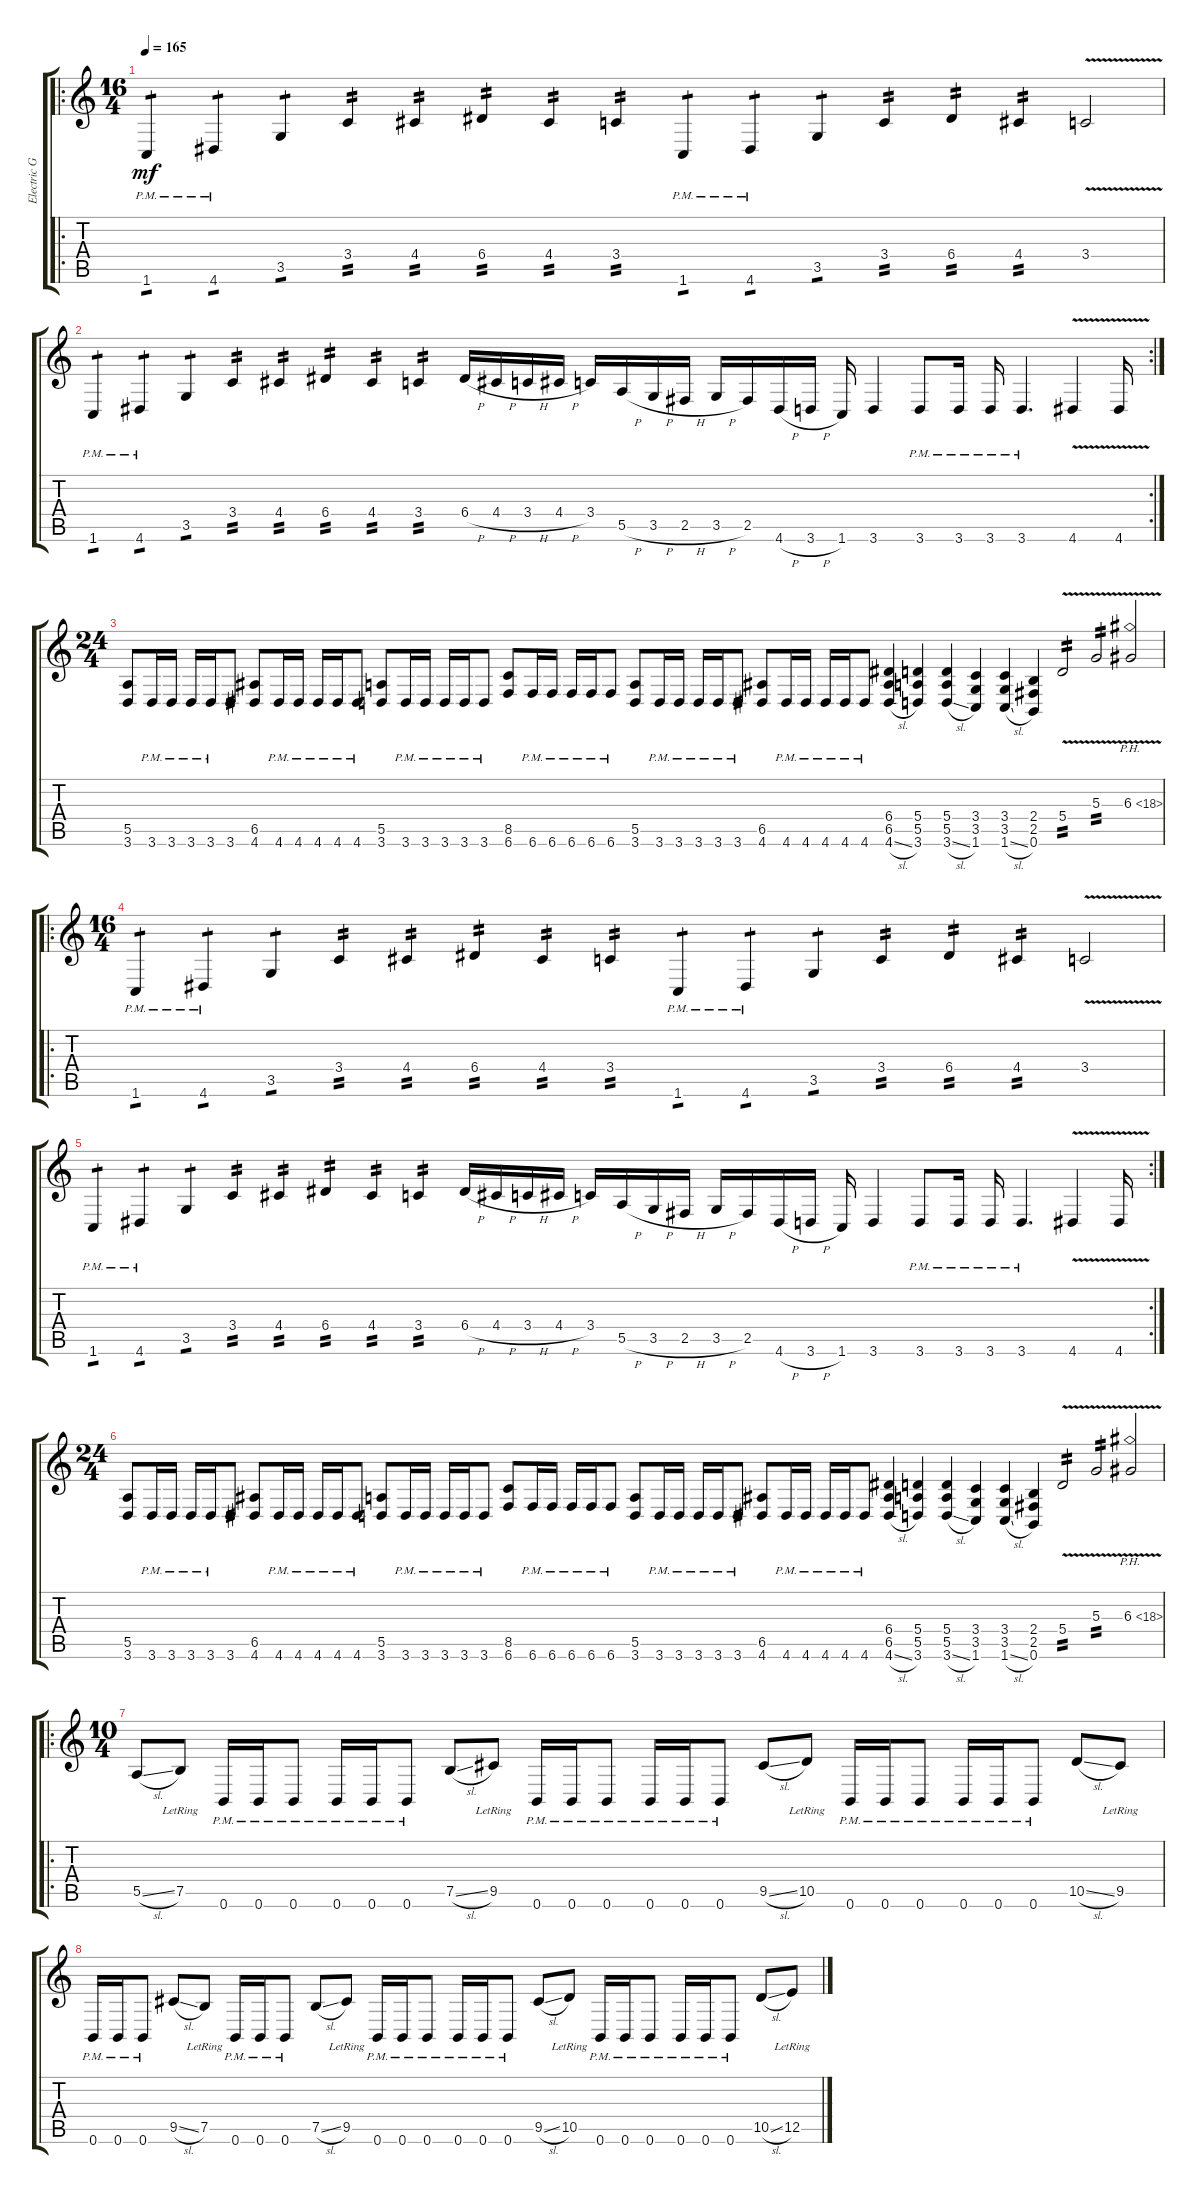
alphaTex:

\track ("Electric Guitar 1" "Electric G") {instrument distortionguitar}
\staff {score tabs}
\tuning (B3 Gb3 D3 A2 E2 B1) {hide}
\ro
\ts (16 4)
\tempo 165
\clef g2
\ks c
1.6{pm}.4{tp 1 dy mf instrument distortionguitar} 4.6{pm}.4{tp 1} 3.5.4{tp 1} 3.4.4{tp 2} 4.4.4{tp 2} 6.4.4{tp 2} 4.4.4{tp 2} 3.4.4{tp 2} 1.6{pm}.4{tp 1} 4.6{pm}.4{tp 1} 3.5.4{tp 1} 3.4.4{tp 2} 6.4.4{tp 2} 4.4.4{tp 2} 3.4{v}.2 |
\rc 2
1.6{pm}.4{tp 1} 4.6{pm}.4{tp 1} 3.5.4{tp 1} 3.4.4{tp 2} 4.4.4{tp 2} 6.4.4{tp 2} 4.4.4{tp 2} 3.4.4{tp 2} 6.4{h}.16 4.4{h}.16 3.4{h}.16 4.4{h}.16 3.4.16 5.5{h}.16 3.5{h}.16 2.5{h}.16 3.5{h}.16 2.5.16 4.6{h}.16 3.6{h}.16 1.6.16 3.6.4 3.6{pm}.8 3.6{pm}.16 3.6{pm}.16 3.6{pm}.4{d} 4.6{v}.4 4.6{v}.16 |
\ts (24 4)
(5.5 3.6).8 3.6{pm}.16 3.6{pm}.16 3.6{pm}.16 3.6{pm}.16 3.6.8 (6.5 4.6).8 4.6{pm}.16 4.6{pm}.16 4.6{pm}.16 4.6{pm}.16 4.6{pm}.8 (5.5 3.6).8 3.6{pm}.16 3.6{pm}.16 3.6{pm}.16 3.6{pm}.16 3.6{pm}.8 (8.5 6.6).8 6.6{pm}.16 6.6{pm}.16 6.6{pm}.16 6.6{pm}.16 6.6{pm}.8 (5.5 3.6).8 3.6{pm}.16 3.6{pm}.16 3.6{pm}.16 3.6{pm}.16 3.6{pm}.8 (6.5 4.6).8 4.6{pm}.16 4.6{pm}.16 4.6{pm}.16 4.6{pm}.16 4.6{pm}.8 (6.4 6.5 4.6{sl}).4 (5.4 5.5 3.6).4 (5.4 5.5 3.6{sl}).4 (3.4 3.5 1.6).4 (3.4 3.5 1.6{sl}).4 (2.4 2.5 0.6).4 5.4{v}.2{tp 2} 5.3{v}.2{tp 2} 6.3{ph 12 v}.2 |
\ro
\ts (16 4)
1.6{pm}.4{tp 1} 4.6{pm}.4{tp 1} 3.5.4{tp 1} 3.4.4{tp 2} 4.4.4{tp 2} 6.4.4{tp 2} 4.4.4{tp 2} 3.4.4{tp 2} 1.6{pm}.4{tp 1} 4.6{pm}.4{tp 1} 3.5.4{tp 1} 3.4.4{tp 2} 6.4.4{tp 2} 4.4.4{tp 2} 3.4{v}.2 |
\rc 2
1.6{pm}.4{tp 1} 4.6{pm}.4{tp 1} 3.5.4{tp 1} 3.4.4{tp 2} 4.4.4{tp 2} 6.4.4{tp 2} 4.4.4{tp 2} 3.4.4{tp 2} 6.4{h}.16 4.4{h}.16 3.4{h}.16 4.4{h}.16 3.4.16 5.5{h}.16 3.5{h}.16 2.5{h}.16 3.5{h}.16 2.5.16 4.6{h}.16 3.6{h}.16 1.6.16 3.6.4 3.6{pm}.8 3.6{pm}.16 3.6{pm}.16 3.6{pm}.4{d} 4.6{v}.4 4.6{v}.16 |
\ts (24 4)
(5.5 3.6).8 3.6{pm}.16 3.6{pm}.16 3.6{pm}.16 3.6{pm}.16 3.6.8 (6.5 4.6).8 4.6{pm}.16 4.6{pm}.16 4.6{pm}.16 4.6{pm}.16 4.6{pm}.8 (5.5 3.6).8 3.6{pm}.16 3.6{pm}.16 3.6{pm}.16 3.6{pm}.16 3.6{pm}.8 (8.5 6.6).8 6.6{pm}.16 6.6{pm}.16 6.6{pm}.16 6.6{pm}.16 6.6{pm}.8 (5.5 3.6).8 3.6{pm}.16 3.6{pm}.16 3.6{pm}.16 3.6{pm}.16 3.6{pm}.8 (6.5 4.6).8 4.6{pm}.16 4.6{pm}.16 4.6{pm}.16 4.6{pm}.16 4.6{pm}.8 (6.4 6.5 4.6{sl}).4 (5.4 5.5 3.6).4 (5.4 5.5 3.6{sl}).4 (3.4 3.5 1.6).4 (3.4 3.5 1.6{sl}).4 (2.4 2.5 0.6).4 5.4{v}.2{tp 2} 5.3{v}.2{tp 2} 6.3{ph 12 v}.2 |
\ro
\ts (10 4)
5.5{sl}.8 7.5{lr}.8 0.6{pm}.16 0.6{pm}.16 0.6{pm}.8 0.6{pm}.16 0.6{pm}.16 0.6{pm}.8 7.5{sl}.8 9.5{lr}.8 0.6{pm}.16 0.6{pm}.16 0.6{pm}.8 0.6{pm}.16 0.6{pm}.16 0.6{pm}.8 9.5{sl}.8 10.5{lr}.8 0.6{pm}.16 0.6{pm}.16 0.6{pm}.8 0.6{pm}.16 0.6{pm}.16 0.6{pm}.8 10.5{sl}.8 9.5{lr}.8 |
0.6{pm}.16 0.6{pm}.16 0.6{pm}.8 9.5{sl}.8 7.5{lr}.8 0.6{pm}.16 0.6{pm}.16 0.6{pm}.8 7.5{sl}.8 9.5{lr}.8 0.6{pm}.16 0.6{pm}.16 0.6{pm}.8 0.6{pm}.16 0.6{pm}.16 0.6{pm}.8 9.5{sl}.8 10.5{lr}.8 0.6{pm}.16 0.6{pm}.16 0.6{pm}.8 0.6{pm}.16 0.6{pm}.16 0.6{pm}.8 10.5{sl}.8 12.5{lr}.8
